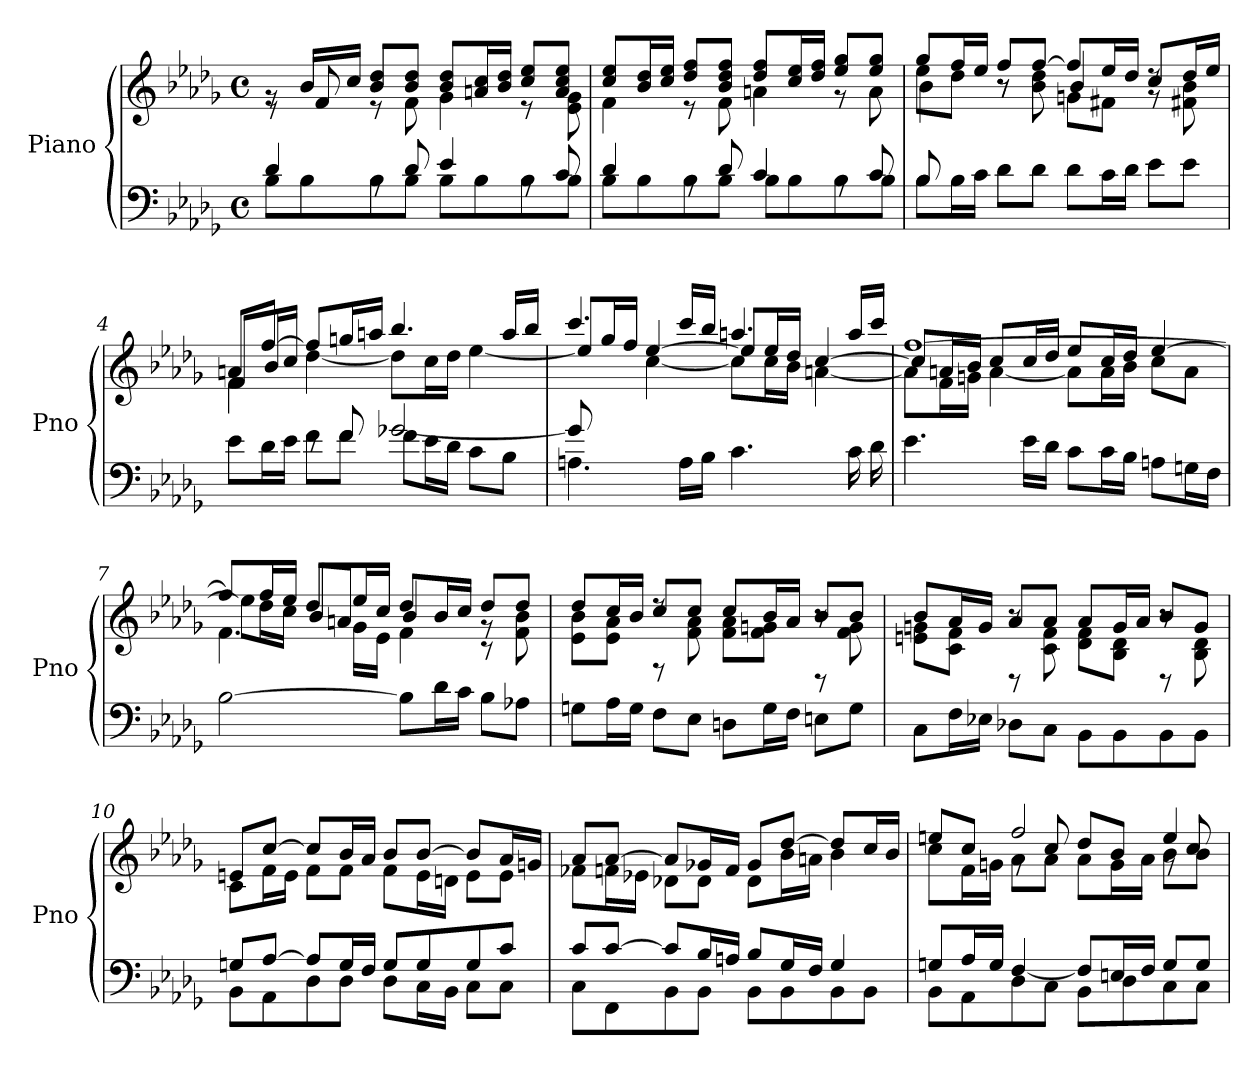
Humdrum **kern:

**kern	**kern
*part1	*part1
*staff2	*staff1
*I"Piano	*
*I'Pno	*
*clefF4	*clefG2
*k[b-e-a-d-g-]	*k[b-e-a-d-g-]
*M4/4	*M4/4
*met(c)	*met(c)
=1	=1
*^	*^
4d-/	8B-\L	8rg	8r
.	8B-\	16b-/LL	8f/
.	.	16cc/JJ	.
8rA	8B-\	8b-/ 8dd-/L	8r
8d-/	8B-\J	8b-/ 8dd-/J	8f\
4e-/	8B-\L	8b-/ 8dd-/L	4g-\
.	8B-\	16an/ 16cc/L	.
.	.	16b-/ 16dd-/JJ	.
8rA	8B-\	8cc/ 8ee-/L	8r
8c/	8B-\J	8a/ 8cc/ 8ee-/J	8e-\ 8g-\
=2	=2	=2	=2
4d-/	8B-\L	8cc/ 8ee-/L	4f\
.	8B-\	16b-/ 16dd-/L	.
.	.	16cc/ 16ee-/JJ	.
8rA	8B-\	8dd-/ 8ff/L	8r
8d-/	8B-\J	8b-/ 8dd-/ 8ff/J	8f\
4c/	8B-\L	8dd-/ 8ff/L	4an\
.	8B-\	16cc/ 16ee-/L	.
.	.	16dd-/ 16ff/JJ	.
8rA	8B-\	8ee-/ 8gg-/L	8r
8c/	8B-\J	8ee-/ 8gg-/J	8a\
!!LO:LB:g=z
=3	=3	=3	=3
*	*^	*^	*^
4.ryy	8B-\L	8B-/	8gg-/L	8ee-\L	4b-\	8ryy
.	16B-\L	2..ryy	16ff/L	8dd-\J	.	2..ryy
.	16c\JJ	.	16ee-/JJ	.	.	.
.	8d-\L	.	8ff/L	8r	8r	.
8ryy	8d-\J	.	[8ff/J	8b-\ 8dd-\	8ryy	.
4.ryy	8d-\L	.	8ff/L]	4b-/	8gn\L	.
.	16c\L	.	16ee-/L	.	8f#Xi\J	.
.	16d-\JJ	.	16dd-/JJ	.	.	.
.	8e-\L	.	8cc/L	8rg	8rdd	.
8ryy	8e-\J	.	16dd-/L	8f#Xi\ 8b-\	8ryy	.
.	.	.	16ee-/JJ	.	.	.
=4	=4	=4	=4	=4	=4	=4
4ryy	8e-\L	4ryy	8an/L	8f/L	4f\	4ryy
.	16d-\L	.	[8ff/J	16b-/L	.	.
.	16e-\JJ	.	.	16cc/JJ	.	.
2.ryy	8re	8f\L	8ff/L]	[4dd-\	2.ryy	2.ryy
.	8f/	8f\J	16ggn/L	.	.	.
.	.	.	16aan/JJ	.	.	.
.	[2g-X/	8f\L	4.bb-/	8dd-\L]	.	.
.	.	16e-\L	.	16cc\L	.	.
.	.	16d-\JJ	.	16dd-\JJ	.	.
.	.	8c\L	.	[4ee-\	.	.
.	.	8B-\J	16aa/LL	.	.	.
.	.	.	16bb-/JJ	.	.	.
!!LO:LB:g=z
=5	=5	=5	=5	=5	=5	=5
*	*	*	*	*	*	*^
4ryy	8g-/L]	4.An\	4.ccc/	8ee-/L]	4ryy	8ryy	2ryy
.	8ryy	.	.	16gg-/L	.	16ee-\L	.
.	.	.	.	16ff/JJ	.	16dd-\JJ	.
2.ryy	4ryy	.	.	[4cc\	[4ee-/	2.ryy	.
.	.	16A\LL	16ccc/LL	.	.	.	.
.	.	16B-\JJ	16bb-/JJ	.	.	.	.
.	4.c\	2ryy	4.aan/	8cc\L]	8ee-/L]	.	2ryy
.	.	.	.	16cc\L	16ee-/L	.	.
.	.	.	.	16b-\JJ	16dd-/JJ	.	.
.	.	.	.	[4an\	[4cc/	.	.
.	16c\LL	.	16aa/LL	.	.	.	.
.	16d-\JJ	.	16ccc/JJ	.	.	.	.
*v	*v	*v	*	*	*	*	*
*	*	*	*v	*v	*v
!!LO:LB:g=z
=6	=6	=6	=6
4.e-\	[1ff	8a\L]	8cc/L]
.	.	16f\L	16an/L
.	.	16gn\JJ	16b-/JJ
.	.	[4a\	8cc/L
16e-\LL	.	.	16cc/L
16d-\JJ	.	.	16dd-/JJ
8c\L	.	8a\L]	8ee-/L
16c\L	.	16a\L	16cc/L
16B-\JJ	.	16b-\JJ	16dd-/JJ
8An\L	.	8cc\L	[4ee-/
16Gn\L	.	8a\J	.
16F\JJ	.	.	.
=7	=7	=7	=7
*^	*	*	*
2..ryy	[2B-\	8ff/L]	4.f\	8ee-\L]
.	.	16ff/L	.	16dd-\L
.	.	16ee-/JJ	.	16cc\JJ
.	.	8dd-/L	.	8b-/L
.	.	16ee-/L	16g-\LL	8an/J
.	.	16cc/JJ	16e-\JJ	.
.	8B-\L]	8dd-/L	4f\	4b-/
.	16d-\L	16b-/L	.	.
.	16c\JJ	16cc/JJ	.	.
.	8B-\L	8dd-/L	8rg	8rc
8ryy	8A-X\J	8dd-/J	8f\ 8b-\	8ryy
!!LO:LB:g=z	!!	!!
=8	=8	=8	=8	=8
4ryy	8Gn\L	8dd-/L	8e-\ 8b-\L	4ryy
.	16A-\L	16cc/L	8e-\ 8a-\J	.
.	16G\JJ	16b-/JJ	.	.
8ryy	8F\L	8cc/L	8rdd	8rF
4.ryy	8E-\J	8cc/J	8f\ 8a-\	4.ryy
.	8Dn\L	8cc/L	8f\ 8a-\L	.
.	16G\L	16b-/L	8f\ 8gn\J	.
.	16F\JJ	16a-/JJ	.	.
8ryy	8En\L	8b-/L	8r	8rD
8ryy	8G\J	8b-/J	8f\ 8g\	8ryy
!!LO:PB:g=z	!!	!!
=9	=9	=9	=9	=9
4ryy	8C\L	8b-/L	8en\ 8gn\L	4ryy
.	16F\L	16a-/L	8c\ 8f\J	.
.	16E-X\JJ	16g/JJ	.	.
8ryy	8D-X\L	8a-/L	8r	8rD
4.ryy	8C\J	8a-/J	8c\ 8f\	4.ryy
.	8BB-\L	8a-/L	8d-\ 8f\L	.
.	8BB-\	16g/L	8B-\ 8d-\J	.
.	.	16a-/JJ	.	.
8ryy	8BB-\	8b-/L	8r	8rD
8ryy	8BB-\J	8g/J	8B-\ 8d-\	8ryy
*	*	*	*v	*v
=10	=10	=10	=10
8Gn/L	8BB-\L	8en/L	8c\L
[8A-/J	8AA-\	[8cc/J	16f\L
.	.	.	16e\JJ
8A-/L]	8D-\	8cc/L]	8f\L
16G/L	8D-\J	16b-/L	8f\J
16F/JJ	.	16a-/JJ	.
8G/L	8D-\L	8b-/L	8f\L
8G/	16C\L	[8b-/J	16e\L
.	16BB-\JJ	.	16dn\JJ
8G/	8C\L	8b-/L]	8e\L
8c/J	8C\J	16a-/L	8e\J
.	.	16gn/JJ	.
!!LO:LB:g=z	!!
=11	=11	=11	=11
8c/L	8C\L	8a-/L	8f-Xi\L
[8c/J	8FF\	[8a-/J	16f\L
.	.	.	16e-X\JJ
8c/L]	8BB-\	8a-/L]	8d-X\L
16B-/L	8BB-\J	16g-X/L	8d-\J
16An/JJ	.	16f/JJ	.
8B-/L	8BB-\L	8g-/L	8d-\L
16G-/L	8BB-\	[8dd-/J	16b-\L
16F/JJ	.	.	16an\JJ
4G-/	8BB-\	8dd-/L]	4b-\
.	8BB-\J	16cc/L	.
.	.	16b-/JJ	.
=12	=12	=12	=12
*	*^	*	*^
4ryy	8Gn/L	8BB-\L	8een/L	8cc\L	4ryy
.	16A-/L	8AA-\	8cc/J	16f\L	.
.	16G/JJ	.	.	16gn\JJ	.
2.ryy	[4F/	8D-\	2ff/	8a-\L	8rg
.	.	8C\J	.	8a-\J	8cc/
.	8F/L]	8BB-\L	.	8a-\L	8dd-/L
.	16En/L	8D-\	.	16g\L	8b-/J
.	16F/JJ	.	.	16a-\JJ	.
.	8G/L	8C\	4ee/	8b-\L	8rg
.	8G/J	8C\J	.	8b-\J	8cc/
*v	*v	*v	*	*	*
*	*v	*v	*v
=	=
*-	*-
